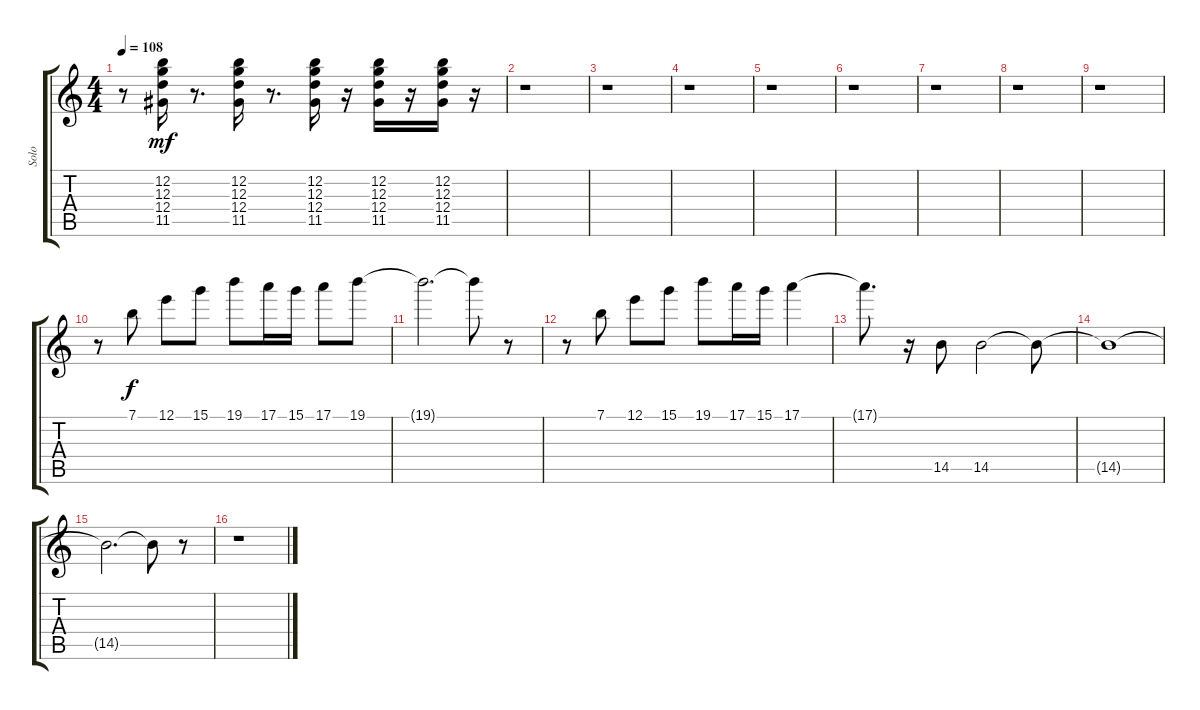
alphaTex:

\track ("Solo" "Solo") {instrument overdrivenguitar}
\staff {score tabs}
\tuning (E4 B3 G3 D3 A2 E2) {hide}
\ts (4 4)
\tempo 108
\clef g2
\ks c
r.8{dy mf} (12.2 12.3 12.4 11.5).16 r.8{d} (12.2 12.3 12.4 11.5).16 r.8{d} (12.2 12.3 12.4 11.5).16 r.16 (12.2 12.3 12.4 11.5).16 r.16 (12.2 12.3 12.4 11.5).16 r.16 |
r.1 |
r.1 |
r.1 |
r.1 |
r.1 |
r.1 |
r.1 |
r.1 |
r.8 7.1.8{dy f} 12.1.8 15.1.8 19.1.8 17.1.16 15.1.16 17.1.8 19.1.8 |
19.1{t}.2{d} 19.1{t}.8 r.8 |
r.8 7.1.8 12.1.8 15.1.8 19.1.8 17.1.16 15.1.16 17.1.4 |
17.1{t}.8{d} r.16 14.5.8 14.5.2 14.5{t}.8 |
14.5{t}.1 |
14.5{t}.2{d} 14.5{t}.8 r.8 |
r.1
